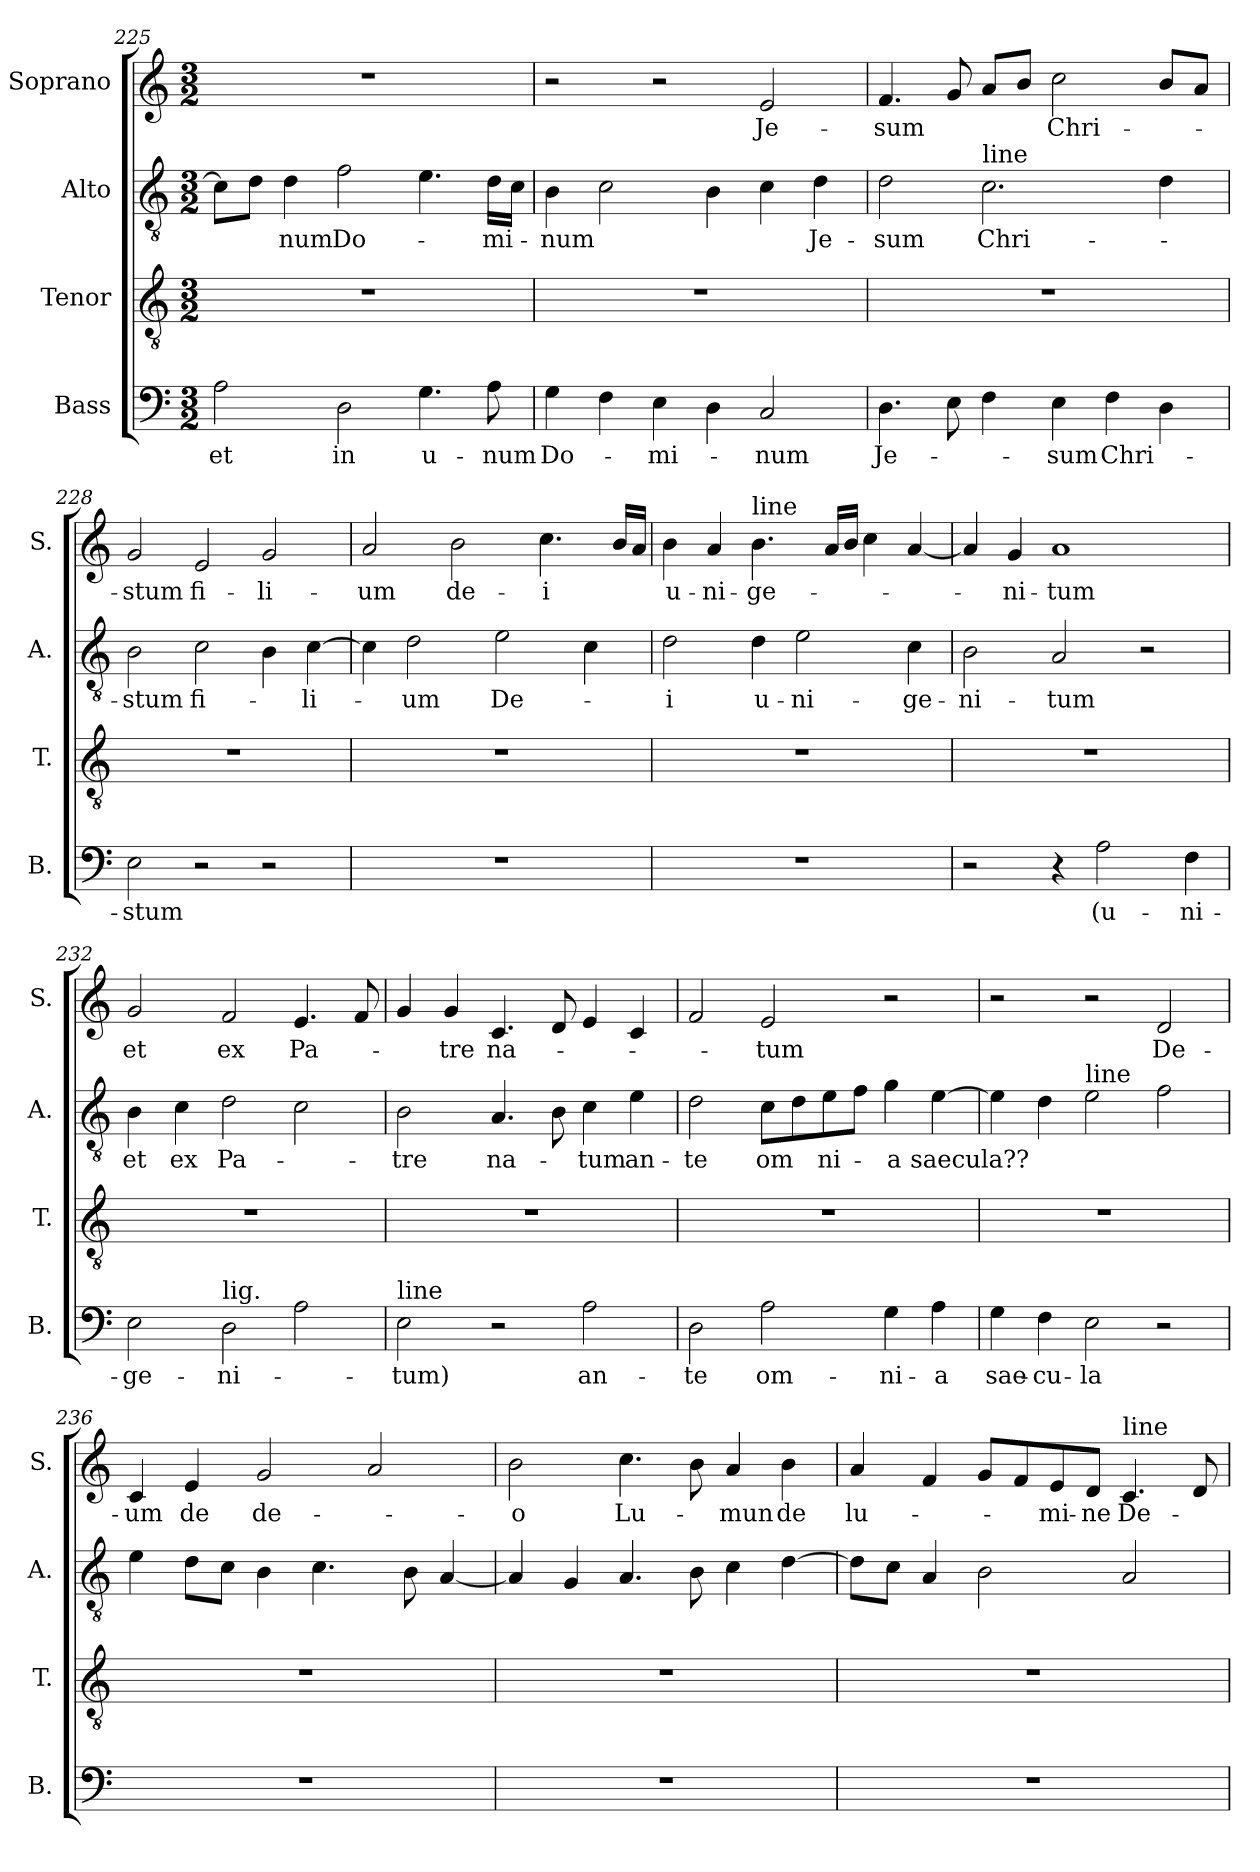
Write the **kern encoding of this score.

**kern	**text	**kern	**kern	**text	**kern	**text
*part4	*part4	*part3	*part2	*part2	*part1	*part1
*staff4	*staff4	*staff3	*staff2	*staff2	*staff1	*staff1
*I"Bass	*	*I"Tenor	*I"Alto	*	*I"Soprano	*
*I'B.	*	*I'T.	*I'A.	*	*I'S.	*
*clefF4	*	*clefGv2	*clefGv2	*	*clefG2	*
*k[]	*	*k[]	*k[]	*	*k[]	*
*M3/2	*	*M3/2	*M3/2	*	*M3/2	*
=225	=225	=225	=225	=225	=225	=225
!	!LO:LY:b	!	!	!	!	!
2A\	et	1.r	8c\L]	.	1.r	.
.	.	.	8d\J	.	.	.
!	!	!	!	!LO:LY:b	!	!
.	.	.	4d\	-num	.	.
!	!LO:LY:b	!	!	!LO:LY:b	!	!
2D\	in	.	2f\	Do-	.	.
!	!LO:LY:b	!	!	!	!	!
4.G\	u-	.	4.e\	.	.	.
!	!LO:LY:b	!	!	!LO:LY:b	!	!
8A\	-num	.	16d\LL	-mi-	.	.
.	.	.	16c\JJ	.	.	.
!!LO:LB:g=z
=226	=226	=226	=226	=226	=226	=226
!	!LO:LY:b	!	!	!LO:LY:b	!	!
4G\	Do-	1.r	4B\	-num	2r	.
4F\	.	.	2c\	.	.	.
!	!LO:LY:b	!	!	!	!	!
4E\	-mi-	.	.	.	2r	.
4D\	.	.	4B\	.	.	.
!	!LO:LY:b	!	!	!	!	!LO:LY:b
2C/	-num	.	4c\	.	2e/	Je-
!	!	!	!	!LO:LY:b	!	!
.	.	.	4d\	Je-	.	.
=227	=227	=227	=227	=227	=227	=227
!	!LO:LY:b	!	!	!LO:LY:b	!	!LO:LY:b
4.D\	Je-	1.r	2d\	-sum	4.f/	-sum
8E\	.	.	.	.	8g/	.
!	!	!	!LO:TX:a:t=line	!	!	!
!	!	!	!	!LO:LY:b	!	!
4F\	.	.	2.c\	Chri-	8a/L	.
.	.	.	.	.	8b/J	.
!	!LO:LY:b	!	!	!	!	!LO:LY:b
4E\	-sum	.	.	.	2cc\	Chri-
!	!LO:LY:b	!	!	!	!	!
4F\	Chri-	.	.	.	.	.
4D\	.	.	4d\	.	8b/L	.
.	.	.	.	.	8a/J	.
=228	=228	=228	=228	=228	=228	=228
!	!LO:LY:b	!	!	!LO:LY:b	!	!LO:LY:b
2E\	-stum	1.r	2B\	-stum	2g/	-stum
!	!	!	!	!LO:LY:b	!	!LO:LY:b
2r	.	.	2c\	fi-	2e/	fi-
!	!	!	!	!	!	!LO:LY:b
2r	.	.	4B\	.	2g/	-li-
!	!	!	!	!LO:LY:b	!	!
.	.	.	[4c\	-li-	.	.
=229	=229	=229	=229	=229	=229	=229
!	!	!	!	!	!	!LO:LY:b
1.r	.	1.r	4c\]	.	2a/	-um
!	!	!	!	!LO:LY:b	!	!
.	.	.	2d\	-um	.	.
!	!	!	!	!	!	!LO:LY:b
.	.	.	.	.	2b\	de-
!	!	!	!	!LO:LY:b	!	!
.	.	.	2e\	De-	.	.
!	!	!	!	!	!	!LO:LY:b
.	.	.	.	.	4.cc\	-i
.	.	.	4c\	.	.	.
.	.	.	.	.	16b/LL	.
.	.	.	.	.	16a/JJ	.
=230	=230	=230	=230	=230	=230	=230
!	!	!	!	!LO:LY:b	!	!LO:LY:b
1.r	.	1.r	2d\	-i	4b\	u-
!	!	!	!	!	!	!LO:LY:b
.	.	.	.	.	4a/	-ni-
!	!	!	!	!	!LO:TX:a:t=line	!
!	!	!	!	!LO:LY:b	!	!LO:LY:b
.	.	.	4d\	u-	4.b\	-ge-
!	!	!	!	!LO:LY:b	!	!
.	.	.	2e\	-ni-	.	.
.	.	.	.	.	16a/LL	.
.	.	.	.	.	16b/JJ	.
.	.	.	.	.	4cc\	.
!	!	!	!	!LO:LY:b	!	!
.	.	.	4c\	-ge-	[4a/	.
=231	=231	=231	=231	=231	=231	=231
!	!	!	!	!LO:LY:b	!	!
2r	.	1.r	2B\	-ni-	4a/]	.
!	!	!	!	!	!	!LO:LY:b
.	.	.	.	.	4g/	-ni-
!	!	!	!	!LO:LY:b	!	!LO:LY:b
4r	.	.	2A/	-tum	1a	-tum
!	!LO:LY:b	!	!	!	!	!
2A\	(u-	.	.	.	.	.
.	.	.	2r	.	.	.
!	!LO:LY:b	!	!	!	!	!
4F\	ni-	.	.	.	.	.
!!LO:PB:g=z
=232	=232	=232	=232	=232	=232	=232
!	!LO:LY:b	!	!	!LO:LY:b	!	!LO:LY:b
2E\	-ge-	1.r	4B\	et	2g/	et
!	!	!	!	!LO:LY:b	!	!
.	.	.	4c\	ex	.	.
!LO:TX:a:t=lig.	!	!	!	!	!	!
!	!LO:LY:b	!	!	!LO:LY:b	!	!LO:LY:b
2D\	-ni-	.	2d\	Pa-	2f/	ex
!	!	!	!	!	!	!LO:LY:b
2A\	.	.	2c\	.	4.e/	Pa-
.	.	.	.	.	8f/	.
=233	=233	=233	=233	=233	=233	=233
!LO:TX:a:t=line	!	!	!	!	!	!
!	!LO:LY:b	!	!	!LO:LY:b	!	!
2E\	-tum)	1.r	2B\	-tre	4g/	.
!	!	!	!	!	!	!LO:LY:b
.	.	.	.	.	4g/	-tre
!	!	!	!	!LO:LY:b	!	!LO:LY:b
2r	.	.	4.A/	na-	4.c/	na-
.	.	.	8B\	.	8d/	.
!	!LO:LY:b	!	!	!LO:LY:b	!	!
2A\	an-	.	4c\	-tum	4e/	.
!	!	!	!	!LO:LY:b	!	!
.	.	.	4e\	an-	4c/	.
=234	=234	=234	=234	=234	=234	=234
!	!LO:LY:b	!	!	!LO:LY:b	!	!
2D\	-te	1.r	2d\	-te	2f/	.
!	!LO:LY:b	!	!	!LO:LY:b	!	!LO:LY:b
2A\	om-	.	8c\L	om	2e/	-tum
.	.	.	8d\	.	.	.
!	!	!	!	!LO:LY:b	!	!
.	.	.	8e\	ni-	.	.
.	.	.	8f\J	.	.	.
!	!LO:LY:b	!	!	!LO:LY:b	!	!
4G\	-ni-	.	4g\	-a	2r	.
!	!LO:LY:b	!	!	!LO:LY:b	!	!
4A\	-a	.	[4e\	saecula??	.	.
=235	=235	=235	=235	=235	=235	=235
!	!LO:LY:b	!	!	!	!	!
4G\	sae-	1.r	4e\]	.	2r	.
!	!LO:LY:b	!	!	!	!	!
4F\	-cu-	.	4d\	.	.	.
!	!	!	!LO:TX:a:t=line	!	!	!
!	!LO:LY:b	!	!	!	!	!
2E\	-la	.	2e\	.	2r	.
!	!	!	!	!	!	!LO:LY:b
2r	.	.	2f\	.	2d/	De-
=236	=236	=236	=236	=236	=236	=236
!	!	!	!	!	!	!LO:LY:b
1.r	.	1.r	4e\	.	4c/	-um
!	!	!	!	!	!	!LO:LY:b
.	.	.	8d\L	.	4e/	de
.	.	.	8c\J	.	.	.
!	!	!	!	!	!	!LO:LY:b
.	.	.	4B\	.	2g/	de-
.	.	.	4.c\	.	.	.
.	.	.	.	.	2a/	.
.	.	.	8B\	.	.	.
.	.	.	[4A/	.	.	.
=237	=237	=237	=237	=237	=237	=237
!	!	!	!	!	!	!LO:LY:b
1.r	.	1.r	4A/]	.	2b\	-o
.	.	.	4G/	.	.	.
!	!	!	!	!	!	!LO:LY:b
.	.	.	4.A/	.	4.cc\	Lu-
.	.	.	8B\	.	8b\	.
!	!	!	!	!	!	!LO:LY:b
.	.	.	4c\	.	4a/	-mun
!	!	!	!	!	!	!LO:LY:b
.	.	.	[4d\	.	4b\	de
!!LO:LB:g=z
=238	=238	=238	=238	=238	=238	=238
!	!	!	!	!	!	!LO:LY:b
1.r	.	1.r	8d\L]	.	4a/	lu-
.	.	.	8c\J	.	.	.
.	.	.	4A/	.	4f/	.
.	.	.	2B\	.	8g/L	.
.	.	.	.	.	8f/	.
!	!	!	!	!	!	!LO:LY:b
.	.	.	.	.	8e/	-mi-
!	!	!	!	!	!	!LO:LY:b
.	.	.	.	.	8d/J	-ne
!	!	!	!	!	!LO:TX:a:t=line	!
!	!	!	!	!	!	!LO:LY:b
.	.	.	2A/	.	4.c/	De-
.	.	.	.	.	8d/	.
=	=	=	=	=	=	=
*-	*-	*-	*-	*-	*-	*-
